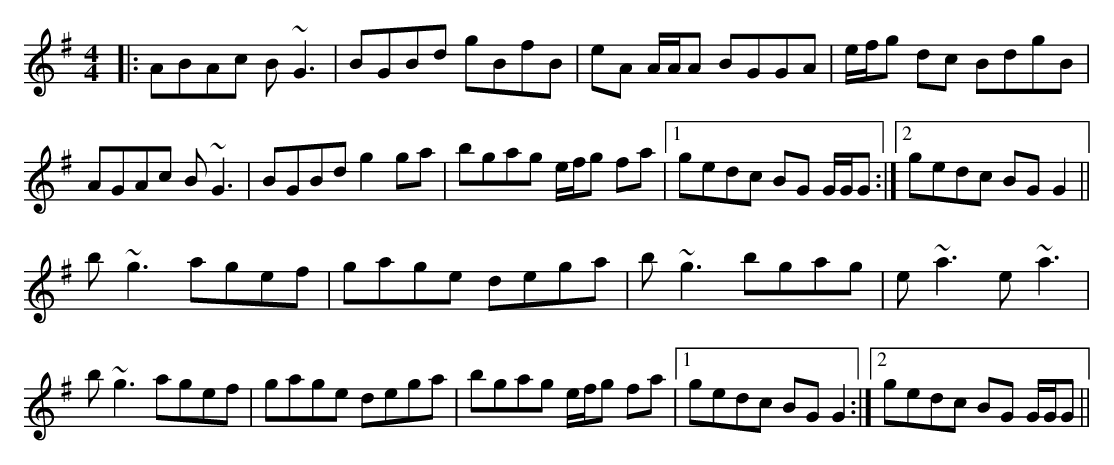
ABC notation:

X:1
M:4/4
K:G
|:ABAc B~G3|BGBd gBfB|eA A/A/A BGGA|e/f/g dc BdgB|
AGAc B~G3|BGBd g2 ga|bgag e/f/g fa|1 gedc BG G/G/G:|2 gedc BGG2||
b~g3 agef|gage dega|b~g3 bgag|e~a3 e~a3|
b~g3 agef|gage dega|bgag e/f/g fa|1 gedc BGG2:|2 gedc BG G/G/G||
